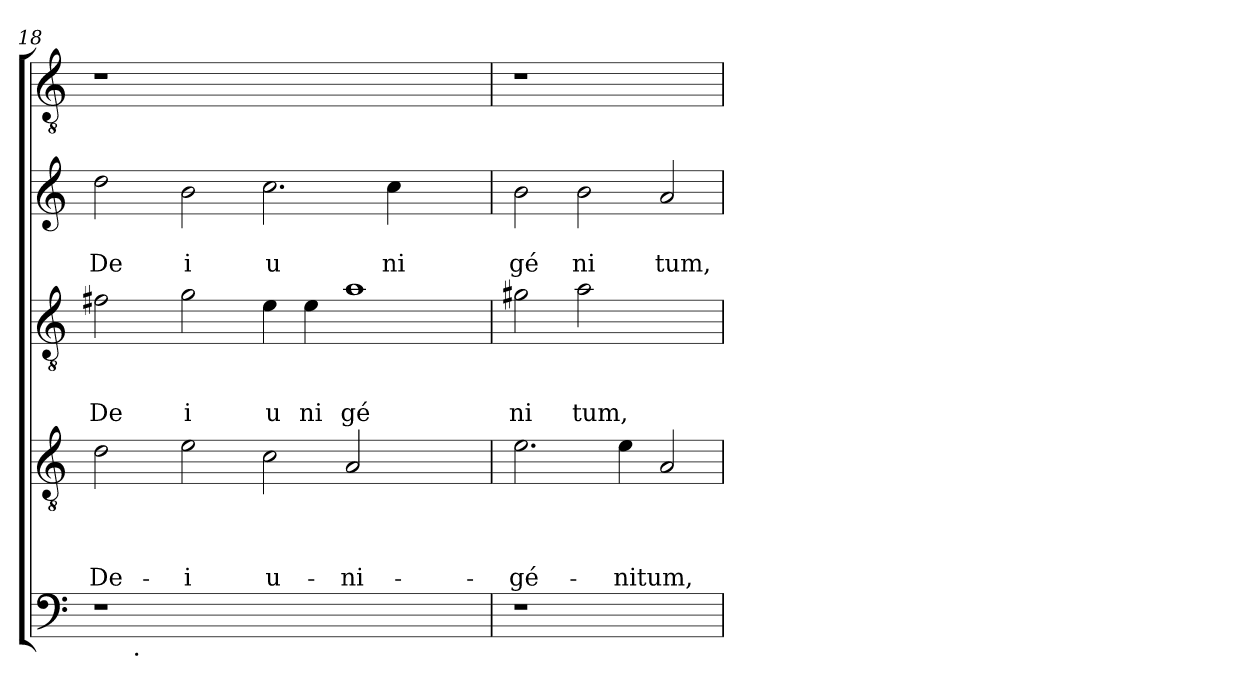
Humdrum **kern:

**kern	**kern	**text	**text	**text	**text	**kern	**text	**text	**text	**kern	**text	**text	**kern
*part5	*part4	*part4	*part4	*part4	*part4	*part3	*part3	*part3	*part3	*part2	*part2	*part2	*part1
*staff5	*staff4	*staff4	*staff4	*staff4	*staff4	*staff3	*staff3	*staff3	*staff3	*staff2	*staff2	*staff2	*staff1
*clefF4	*clefGv2	*	*	*	*	*clefGv2	*	*	*	*clefG2	*	*	*clefGv2
*k[]	*k[]	*	*	*	*	*k[]	*	*	*	*k[]	*	*	*k[]
*C:	*C:	*	*	*	*	*C:	*	*	*	*C:	*	*	*C:
=18	=18	=18	=18	=18	=18	=18	=18	=18	=18	=18	=18	=18	=18
!	!	!	!	!	!LO:LY:b	!	!	!	!LO:LY:b	!	!	!LO:LY:b	!
*^	*	*	*	*	*	*	*	*	*	*	*	*	*
1r	6ryy	2d\	.	.	.	De-	2f#X\	.	.	De	2dd\	.	De	1r
.	96ryy	.	.	.	.	.	.	.	.	.	.	.	.	.
!	!LO:TX:b:t=.	!	!	!	!	!	!	!	!	!	!	!	!	!
.	3%2ryy	.	.	.	.	.	.	.	.	.	.	.	.	.
!	!	!	!	!	!	!LO:LY:b	!	!	!	!LO:LY:b	!	!	!LO:LY:b	!
.	.	2e\	.	.	.	-i	2g\	.	.	i	2b\	.	i	.
.	12...ryy	.	.	.	.	.	.	.	.	.	.	.	.	.
!	!	!	!	!	!	!LO:LY:b	!	!	!	!LO:LY:b	!	!	!LO:LY:b	!
1.ryy	1.ryy	2c\	.	.	.	u-	4e\	.	.	u	2.cc\	.	u	1.ryy
!	!	!	!	!	!	!	!	!	!	!LO:LY:b	!	!	!	!
.	.	.	.	.	.	.	4e\	.	.	ni	.	.	.	.
!	!	!	!	!	!	!LO:LY:b	!	!	!	!LO:LY:b	!	!	!	!
.	.	2A/	.	.	.	-ni-	1a	.	.	gé	.	.	.	.
!	!	!	!	!	!	!	!	!	!	!	!	!	!LO:LY:b	!
.	.	.	.	.	.	.	.	.	.	.	4cc\	.	ni	.
.	.	2ryy	.	.	.	.	.	.	.	.	2ryy	.	.	.
=19	=19	=19	=19	=19	=19	=19	=19	=19	=19	=19	=19	=19	=19	=19
!	!	!	!	!	!	!LO:LY:b	!	!	!	!LO:LY:b	!	!	!LO:LY:b	!
*v	*v	*	*	*	*	*	*	*	*	*	*	*	*	*
1r	2.e\	.	.	.	-gé-	2g#X\	.	.	ni	2b\	.	gé	1r
!	!	!	!	!	!	!	!	!	!LO:LY:b	!	!	!LO:LY:b	!
.	.	.	.	.	.	2a\	.	.	tum,	2b\	.	ni	.
!	!	!	!	!	!LO:LY:b	!	!	!	!	!	!	!	!
.	4e\	.	.	.	-nitum,	.	.	.	.	.	.	.	.
!	!	!	!	!	!	!	!	!	!	!	!	!LO:LY:b	!
2ryy	2A/	.	.	.	.	2ryy	.	.	.	2a/	.	tum,	2ryy
=	=	=	=	=	=	=	=	=	=	=	=	=	=
*-	*-	*-	*-	*-	*-	*-	*-	*-	*-	*-	*-	*-	*-
